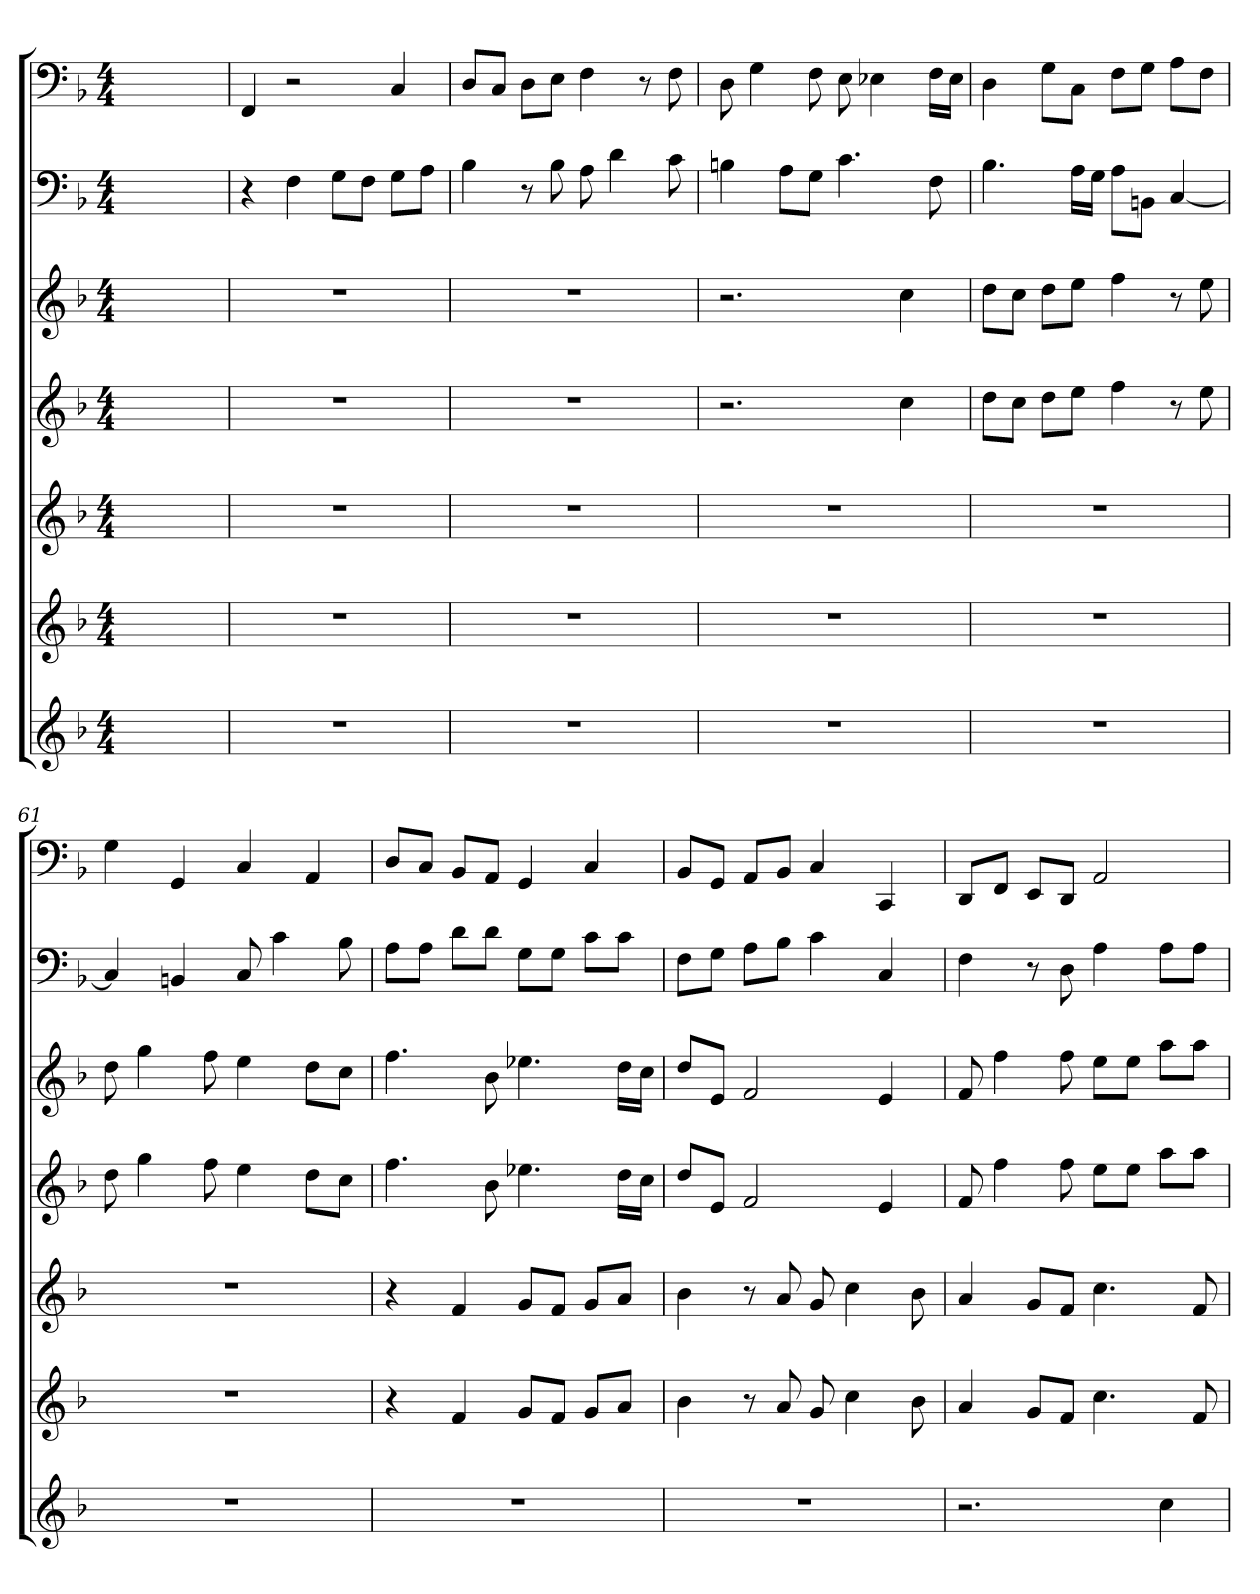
**kern	**kern	**kern	**kern	**kern	**kern	**kern
*part7	*part6	*part5	*part4	*part3	*part2	*part1
*staff7	*staff6	*staff5	*staff4	*staff3	*staff2	*staff1
*clefG2	*clefG2	*clefG2	*clefG2	*clefG2	*clefF4	*clefF4
*k[b-]	*k[b-]	*k[b-]	*k[b-]	*k[b-]	*k[b-]	*k[b-]
*F:	*F:	*F:	*F:	*F:	*F:	*F:
*M4/4	*M4/4	*M4/4	*M4/4	*M4/4	*M4/4	*M4/4
=1	=1	=1	=1	=1	=1	=1
1ryy	1ryy	1ryy	1ryy	1ryy	1ryy	1ryy
=57	=57	=57	=57	=57	=57	=57
1r	1r	1r	1r	1r	4r	4FF
.	.	.	.	.	4F	2r
.	.	.	.	.	8G\L	.
.	.	.	.	.	8F\J	.
.	.	.	.	.	8G\L	4C
.	.	.	.	.	8A\J	.
=58	=58	=58	=58	=58	=58	=58
1r	1r	1r	1r	1r	4B-	8D/L
.	.	.	.	.	.	8C/J
.	.	.	.	.	8r	8D\L
.	.	.	.	.	8B-	8E\J
.	.	.	.	.	8A	4F
.	.	.	.	.	4d	.
.	.	.	.	.	.	8r
.	.	.	.	.	8c	8F
=59	=59	=59	=59	=59	=59	=59
1r	1r	1r	2.r	2.r	4Bn	8D
.	.	.	.	.	.	4G
.	.	.	.	.	8A\L	.
.	.	.	.	.	8G\J	8F
.	.	.	.	.	4.c	8E
.	.	.	.	.	.	4E-X
.	.	.	4cc	4cc	.	.
.	.	.	.	.	8F	16F\LL
.	.	.	.	.	.	16E-\JJ
=60	=60	=60	=60	=60	=60	=60
1r	1r	1r	8dd\L	8dd\L	4.B-	4D
.	.	.	8cc\J	8cc\J	.	.
.	.	.	8dd\L	8dd\L	.	8G\L
.	.	.	8ee\J	8ee\J	16A\LL	8C\J
.	.	.	.	.	16G\JJ	.
.	.	.	4ff	4ff	8A\L	8F\L
.	.	.	.	.	8BBn\J	8G\J
.	.	.	8r	8r	[4C	8A\L
.	.	.	8ee	8ee	.	8F\J
=61	=61	=61	=61	=61	=61	=61
1r	1r	1r	8dd	8dd	4C]	4G
.	.	.	4gg	4gg	.	.
.	.	.	.	.	4BBn	4GG
.	.	.	8ff	8ff	.	.
.	.	.	4ee	4ee	8C	4C
.	.	.	.	.	4c	.
.	.	.	8dd\L	8dd\L	.	4AA
.	.	.	8cc\J	8cc\J	8B-	.
=62	=62	=62	=62	=62	=62	=62
1r	4r	4r	4.ff	4.ff	8A\L	8D/L
.	.	.	.	.	8A\J	8C/J
.	4f	4f	.	.	8d\L	8BB-/L
.	.	.	8b-	8b-	8d\J	8AA/J
.	8g/L	8g/L	4.ee-X	4.ee-X	8G\L	4GG
.	8f/J	8f/J	.	.	8G\J	.
.	8g/L	8g/L	.	.	8c\L	4C
.	8a/J	8a/J	16dd\LL	16dd\LL	8c\J	.
.	.	.	16cc\JJ	16cc\JJ	.	.
=63	=63	=63	=63	=63	=63	=63
1r	4b-	4b-	8dd/L	8dd/L	8F\L	8BB-/L
.	.	.	8e/J	8e/J	8G\J	8GG/J
.	8r	8r	2f	2f	8A\L	8AA/L
.	8a	8a	.	.	8B-\J	8BB-/J
.	8g	8g	.	.	4c	4C
.	4cc	4cc	.	.	.	.
.	.	.	4e	4e	4C	4CC
.	8b-	8b-	.	.	.	.
=64	=64	=64	=64	=64	=64	=64
2.r	4a	4a	8f	8f	4F	8DD/L
.	.	.	4ff	4ff	.	8FF/J
.	8g/L	8g/L	.	.	8r	8EE/L
.	8f/J	8f/J	8ff	8ff	8D	8DD/J
.	4.cc	4.cc	8ee\L	8ee\L	4A	2AA
.	.	.	8ee\J	8ee\J	.	.
4cc	.	.	8aa\L	8aa\L	8A\L	.
.	8f	8f	8aa\J	8aa\J	8A\J	.
=	=	=	=	=	=	=
*-	*-	*-	*-	*-	*-	*-
